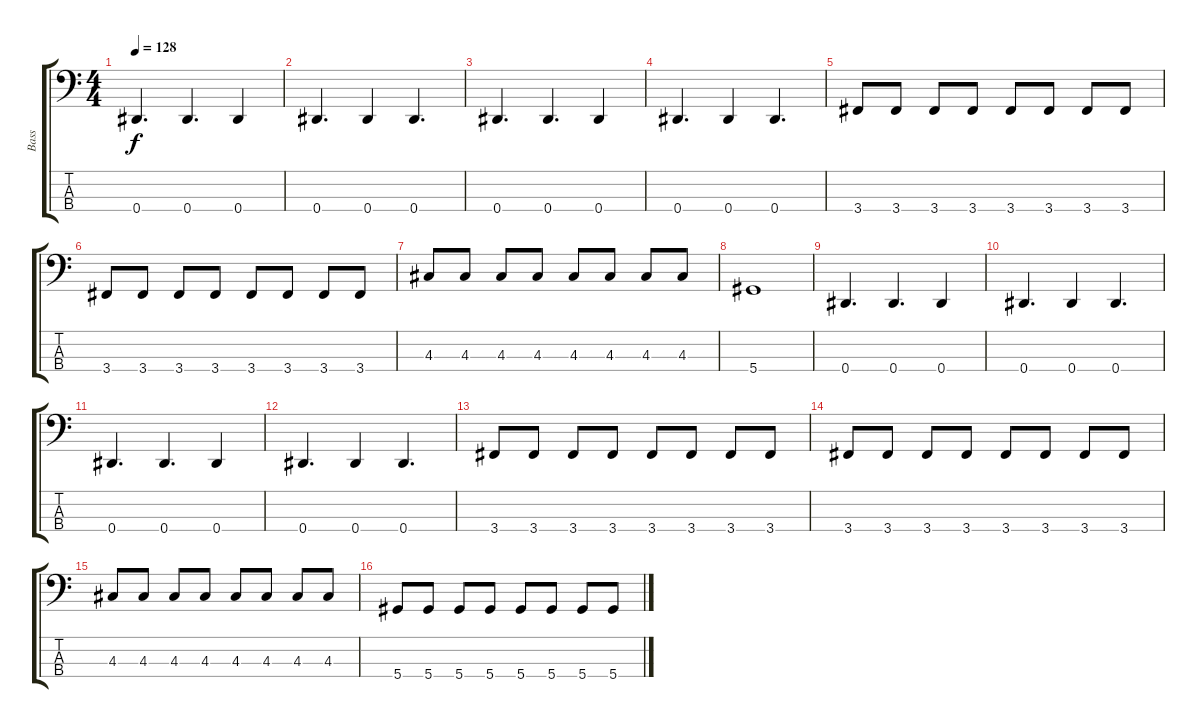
\track ("Bass" "Bass") {instrument electricbassfinger}
\staff {score tabs}
\tuning (G2 D2 A1 Eb1) {hide}
\ts (4 4)
\tempo 128
\clef f4
\ks c
0.4.4{d dy f} 0.4.4{d} 0.4.4 |
0.4.4{d} 0.4.4 0.4.4{d} |
0.4.4{d} 0.4.4{d} 0.4.4 |
0.4.4{d} 0.4.4 0.4.4{d} |
3.4.8 3.4.8 3.4.8 3.4.8 3.4.8 3.4.8 3.4.8 3.4.8 |
3.4.8 3.4.8 3.4.8 3.4.8 3.4.8 3.4.8 3.4.8 3.4.8 |
4.3.8 4.3.8 4.3.8 4.3.8 4.3.8 4.3.8 4.3.8 4.3.8 |
5.4.1 |
0.4.4{d} 0.4.4{d} 0.4.4 |
0.4.4{d} 0.4.4 0.4.4{d} |
0.4.4{d} 0.4.4{d} 0.4.4 |
0.4.4{d} 0.4.4 0.4.4{d} |
3.4.8 3.4.8 3.4.8 3.4.8 3.4.8 3.4.8 3.4.8 3.4.8 |
3.4.8 3.4.8 3.4.8 3.4.8 3.4.8 3.4.8 3.4.8 3.4.8 |
4.3.8 4.3.8 4.3.8 4.3.8 4.3.8 4.3.8 4.3.8 4.3.8 |
5.4.8 5.4.8 5.4.8 5.4.8 5.4.8 5.4.8 5.4.8 5.4.8
